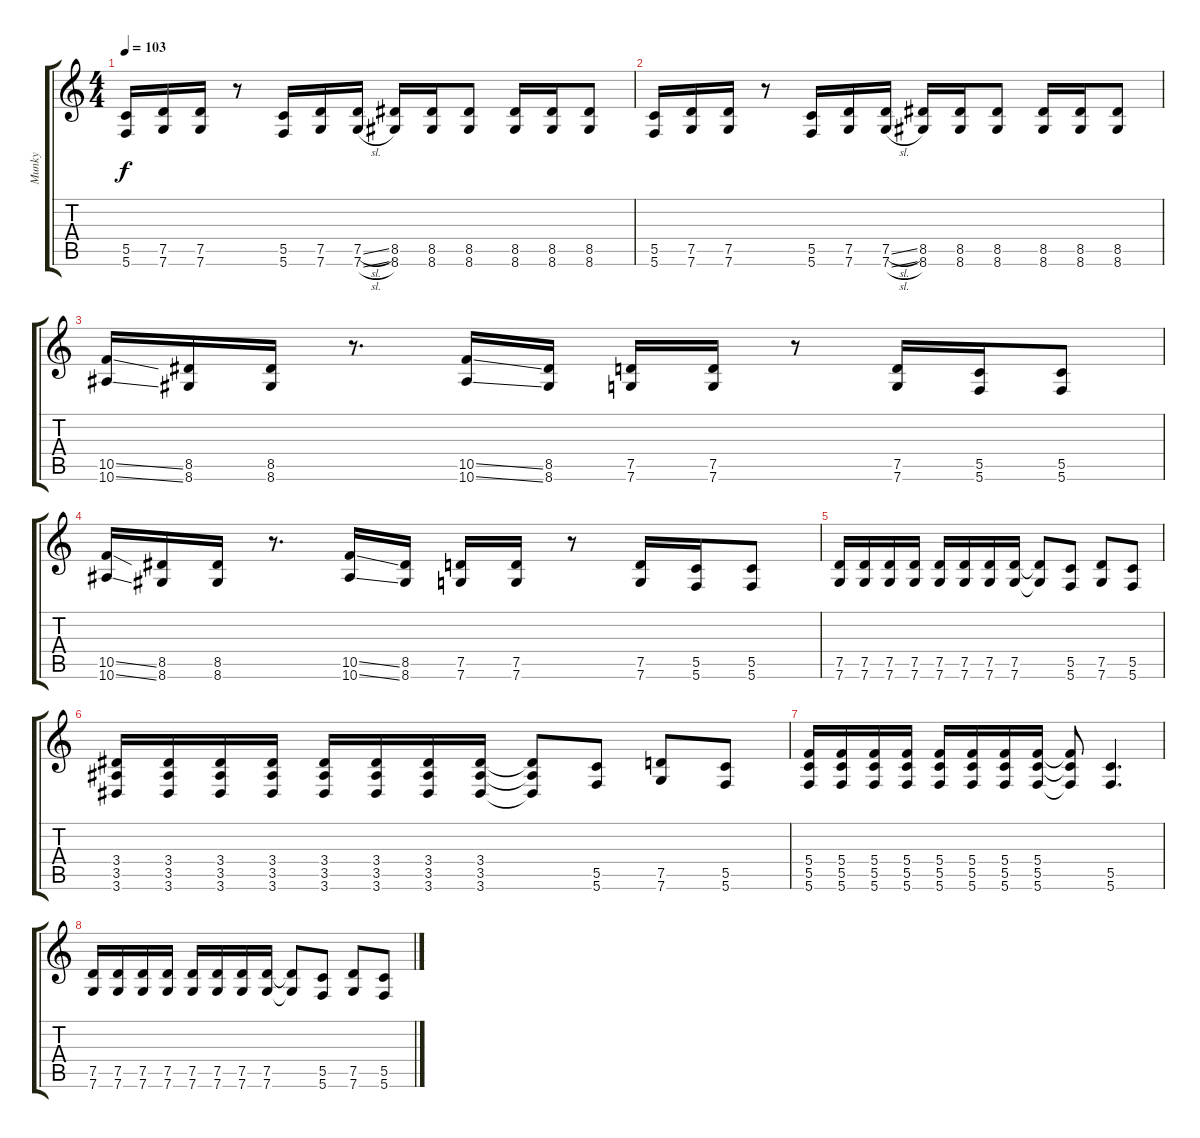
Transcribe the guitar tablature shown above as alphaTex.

\track ("Munky" "Munky") {instrument distortionguitar}
\staff {score tabs}
\tuning (D4 A3 F3 C3 G2 C2) {hide}
\ts (4 4)
\tempo 103
\clef g2
\ks c
(5.5 5.6).16{dy f} (7.5 7.6).16 (7.5 7.6).16 r.8 (5.5 5.6).16 (7.5 7.6).16 (7.5{sl} 7.6{sl}).16 (8.5 8.6).16 (8.5 8.6).16 (8.5 8.6).8 (8.5 8.6).16 (8.5 8.6).16 (8.5 8.6).8 |
(5.5 5.6).16 (7.5 7.6).16 (7.5 7.6).16 r.8 (5.5 5.6).16 (7.5 7.6).16 (7.5{sl} 7.6{sl}).16 (8.5 8.6).16 (8.5 8.6).16 (8.5 8.6).8 (8.5 8.6).16 (8.5 8.6).16 (8.5 8.6).8 |
(10.5{ss} 10.6{ss}).16 (8.5 8.6).16 (8.5 8.6).16 r.8{d} (10.5{ss} 10.6{ss}).16 (8.5 8.6).16 (7.5 7.6).16 (7.5 7.6).16 r.8 (7.5 7.6).16 (5.5 5.6).16 (5.5 5.6).8 |
(10.5{ss} 10.6{ss}).16 (8.5 8.6).16 (8.5 8.6).16 r.8{d} (10.5{ss} 10.6{ss}).16 (8.5 8.6).16 (7.5 7.6).16 (7.5 7.6).16 r.8 (7.5 7.6).16 (5.5 5.6).16 (5.5 5.6).8 |
(7.5 7.6).16{instrument distortionguitar} (7.5 7.6).16 (7.5 7.6).16 (7.5 7.6).16 (7.5 7.6).16 (7.5 7.6).16 (7.5 7.6).16 (7.5 7.6).16 (7.5{t} 7.6{t}).8 (5.5 5.6).8 (7.5 7.6).8 (5.5 5.6).8 |
(3.4 3.5 3.6).16 (3.4 3.5 3.6).16 (3.4 3.5 3.6).16 (3.4 3.5 3.6).16 (3.4 3.5 3.6).16 (3.4 3.5 3.6).16 (3.4 3.5 3.6).16 (3.4 3.5 3.6).16 (3.4{t} 3.5{t} 3.6{t}).8 (5.5 5.6).8 (7.5 7.6).8 (5.5 5.6).8 |
(5.4 5.5 5.6).16 (5.4 5.5 5.6).16 (5.4 5.5 5.6).16 (5.4 5.5 5.6).16 (5.4 5.5 5.6).16 (5.4 5.5 5.6).16 (5.4 5.5 5.6).16 (5.4 5.5 5.6).16 (5.4{t} 5.5{t} 5.6{t}).8 (5.5 5.6).4{d} |
(7.5 7.6).16 (7.5 7.6).16 (7.5 7.6).16 (7.5 7.6).16 (7.5 7.6).16 (7.5 7.6).16 (7.5 7.6).16 (7.5 7.6).16 (7.5{t} 7.6{t}).8 (5.5 5.6).8 (7.5 7.6).8 (5.5 5.6).8
